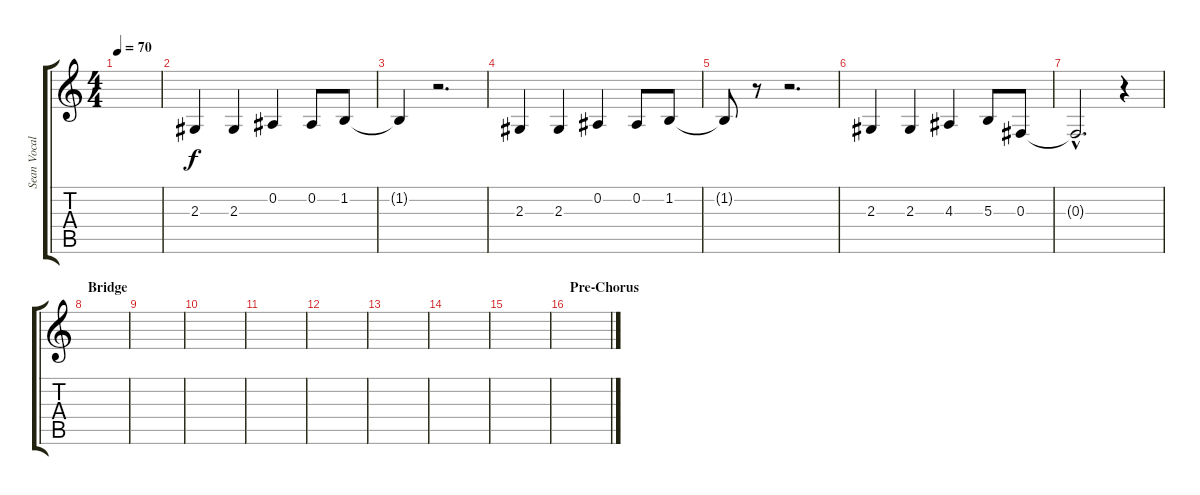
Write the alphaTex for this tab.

\track ("Sean Vocals" "Sean Vocal") {instrument altosax}
\staff {score tabs}
\tuning (Eb4 Bb3 Gb3 Db3 Ab2 Eb2) {hide}
\ts (4 4)
\tempo 70
\clef g2
\ks c
|
2.3.4 2.3.4 0.2.4 0.2.8 1.2.8 |
1.2{t}.4 r.2{d} |
2.3.4 2.3.4 0.2.4 0.2.8 1.2.8 |
1.2{t}.8 r.8 r.2{d} |
2.3.4 2.3.4 4.3.4 5.3.8 0.3.8 |
0.3{hac t}.2{d} r.4 |
\section ("" "Bridge")
|
|
|
|
|
|
|
|
\section ("" "Pre-Chorus")
